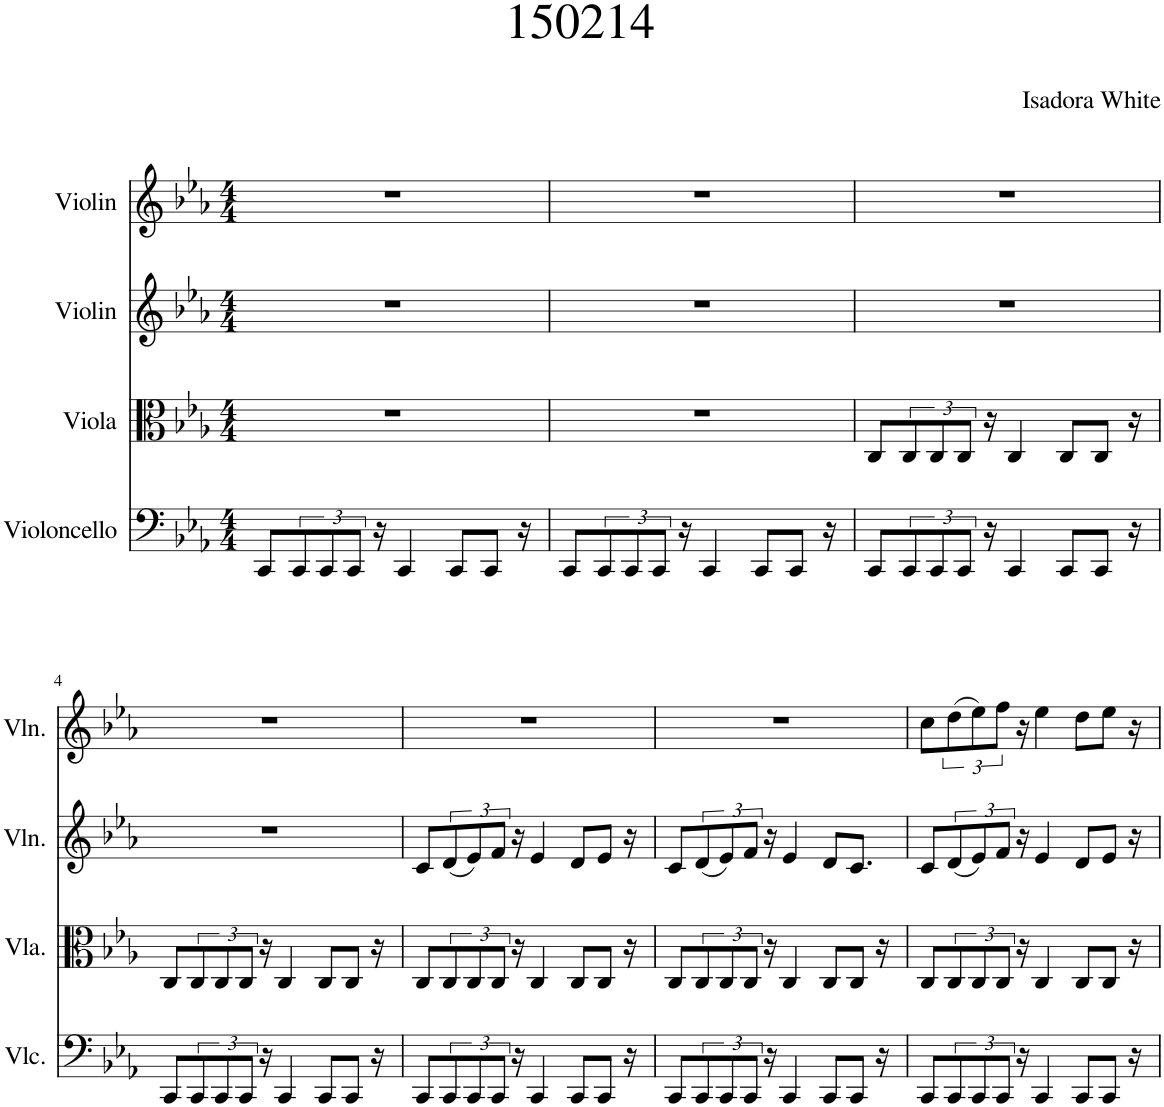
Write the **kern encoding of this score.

**kern	**kern	**kern	**kern
*part4	*part3	*part2	*part1
*staff4	*staff3	*staff2	*staff1
*I"Violoncello	*I"Viola	*I"Violin	*I"Violin
*I'Vlc.	*I'Vla.	*I'Vln.	*I'Vln.
*clefF4	*clefC3	*clefG2	*clefG2
*k[b-e-a-]	*k[b-e-a-]	*k[b-e-a-]	*k[b-e-a-]
*M4/4	*M4/4	*M4/4	*M4/4
=1	=1	=1	=1
8CC/L	1r	1r	1r
12CC/	.	.	.
12CC/	.	.	.
12CC/J	.	.	.
16r	.	.	.
4CC/	.	.	.
8CC/L	.	.	.
8CC/J	.	.	.
16r	.	.	.
=2	=2	=2	=2
8CC/L	1r	1r	1r
12CC/	.	.	.
12CC/	.	.	.
12CC/J	.	.	.
16r	.	.	.
4CC/	.	.	.
8CC/L	.	.	.
8CC/J	.	.	.
16r	.	.	.
=3	=3	=3	=3
8CC/L	8C/L	1r	1r
12CC/	12C/	.	.
12CC/	12C/	.	.
12CC/J	12C/J	.	.
16r	16r	.	.
4CC/	4C/	.	.
8CC/L	8C/L	.	.
8CC/J	8C/J	.	.
16r	16r	.	.
!!LO:LB:g=z
=4	=4	=4	=4
8CC/L	8C/L	1r	1r
12CC/	12C/	.	.
12CC/	12C/	.	.
12CC/J	12C/J	.	.
16r	16r	.	.
4CC/	4C/	.	.
8CC/L	8C/L	.	.
8CC/J	8C/J	.	.
16r	16r	.	.
=5	=5	=5	=5
8CC/L	8C/L	8c/L	1r
12CC/	12C/	(12d/	.
12CC/	12C/	12e-/)	.
12CC/J	12C/J	12f/J	.
16r	16r	16r	.
4CC/	4C/	4e-/	.
8CC/L	8C/L	8d/L	.
8CC/J	8C/J	8e-/J	.
16r	16r	16r	.
=6	=6	=6	=6
8CC/L	8C/L	8c/L	1r
12CC/	12C/	(12d/	.
12CC/	12C/	12e-/)	.
12CC/J	12C/J	12f/J	.
16r	16r	16r	.
4CC/	4C/	4e-/	.
8CC/L	8C/L	8d/L	.
8CC/J	8C/J	8.c/J	.
16r	16r	.	.
=7	=7	=7	=7
8CC/L	8C/L	8c/L	8cc\L
12CC/	12C/	(12d/	(12dd\
12CC/	12C/	12e-/)	12ee-\)
12CC/J	12C/J	12f/J	12ff\J
16r	16r	16r	16r
4CC/	4C/	4e-/	4ee-\
8CC/L	8C/L	8d/L	8dd\L
8CC/J	8C/J	8e-/J	8ee-\J
16r	16r	16r	16r
=	=	=	=
*-	*-	*-	*-
